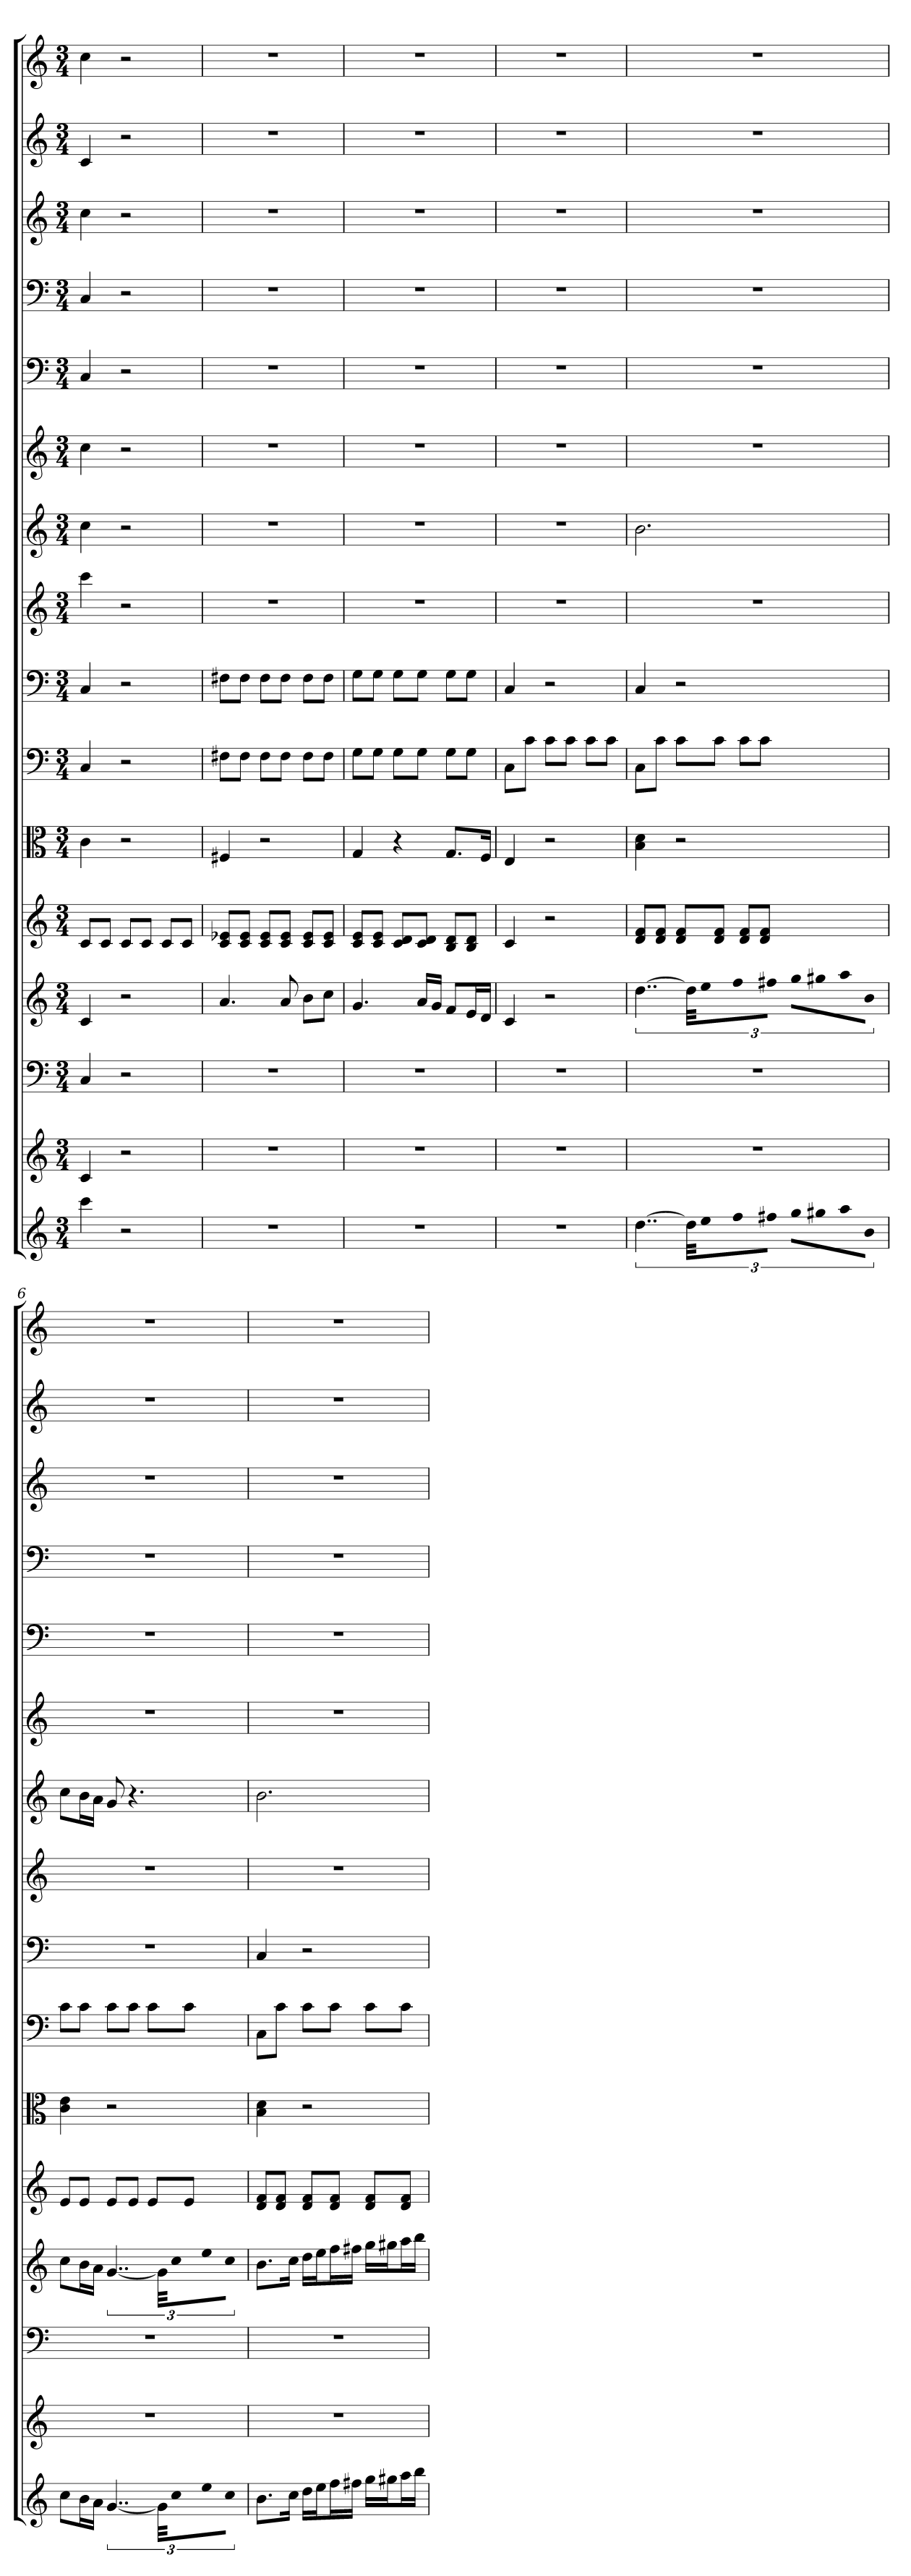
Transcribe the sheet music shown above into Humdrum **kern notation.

**kern	**kern	**kern	**kern	**kern	**kern	**kern	**kern	**kern	**kern	**kern	**kern	**kern	**kern	**kern	**kern
*part16	*part15	*part14	*part13	*part12	*part11	*part10	*part9	*part8	*part7	*part6	*part5	*part4	*part3	*part2	*part1
*staff16	*staff15	*staff14	*staff13	*staff12	*staff11	*staff10	*staff9	*staff8	*staff7	*staff6	*staff5	*staff4	*staff3	*staff2	*staff1
*	*	*clefF4	*	*	*clefC3	*clefF4	*clefF4	*	*	*	*clefF4	*clefF4	*	*	*
*k[]	*k[]	*k[]	*k[]	*k[]	*k[]	*k[]	*k[]	*k[]	*k[]	*k[]	*k[]	*k[]	*k[]	*k[]	*k[]
*C:	*C:	*C:	*C:	*C:	*C:	*C:	*C:	*C:	*C:	*C:	*C:	*C:	*C:	*C:	*C:
*M3/4	*M3/4	*M3/4	*M3/4	*M3/4	*M3/4	*M3/4	*M3/4	*M3/4	*M3/4	*M3/4	*M3/4	*M3/4	*M3/4	*M3/4	*M3/4
=1	=1	=1	=1	=1	=1	=1	=1	=1	=1	=1	=1	=1	=1	=1	=1
4ccc	4c	4C	4c	8cL	4c	4C	4C	4ccc	4cc	4cc	4C	4C	4cc	4c	4cc
.	.	.	.	8cJ	.	.	.	.	.	.	.	.	.	.	.
2r	2r	2r	2r	8cL	2r	2r	2r	2r	2r	2r	2r	2r	2r	2r	2r
.	.	.	.	8cJ	.	.	.	.	.	.	.	.	.	.	.
.	.	.	.	8cL	.	.	.	.	.	.	.	.	.	.	.
.	.	.	.	8cJ	.	.	.	.	.	.	.	.	.	.	.
=2	=2	=2	=2	=2	=2	=2	=2	=2	=2	=2	=2	=2	=2	=2	=2
2.r	2.r	2.r	4.a	8c 8e-XL	4F#X	8F#X\L	8F#X\L	2.r	2.r	2.r	2.r	2.r	2.r	2.r	2.r
.	.	.	.	8c 8e-J	.	8F#\J	8F#\J	.	.	.	.	.	.	.	.
.	.	.	.	8c 8e-L	2r	8F#\L	8F#\L	.	.	.	.	.	.	.	.
.	.	.	8a	8c 8e-J	.	8F#\J	8F#\J	.	.	.	.	.	.	.	.
.	.	.	8bL	8c 8e-L	.	8F#\L	8F#\L	.	.	.	.	.	.	.	.
.	.	.	8ccJ	8c 8e-J	.	8F#\J	8F#\J	.	.	.	.	.	.	.	.
=3	=3	=3	=3	=3	=3	=3	=3	=3	=3	=3	=3	=3	=3	=3	=3
2.r	2.r	2.r	4.g	8c 8eL	4G	8G\L	8G\L	2.r	2.r	2.r	2.r	2.r	2.r	2.r	2.r
.	.	.	.	8c 8eJ	.	8G\J	8G\J	.	.	.	.	.	.	.	.
.	.	.	.	8c 8dL	4r	8G\L	8G\L	.	.	.	.	.	.	.	.
.	.	.	16aLL	8c 8dJ	.	8G\J	8G\J	.	.	.	.	.	.	.	.
.	.	.	16gJJ	.	.	.	.	.	.	.	.	.	.	.	.
.	.	.	8fL	8B 8dL	8.G/L	8G\L	8G\L	.	.	.	.	.	.	.	.
.	.	.	16eL	8B 8dJ	.	8G\J	8G\J	.	.	.	.	.	.	.	.
.	.	.	16dJJ	.	16F/Jk	.	.	.	.	.	.	.	.	.	.
=4	=4	=4	=4	=4	=4	=4	=4	=4	=4	=4	=4	=4	=4	=4	=4
2.r	2.r	2.r	4c	4c	4E	8C\L	4C	2.r	2.r	2.r	2.r	2.r	2.r	2.r	2.r
.	.	.	.	.	.	8c\J	.	.	.	.	.	.	.	.	.
.	.	.	2r	2r	2r	8c\L	2r	.	.	.	.	.	.	.	.
.	.	.	.	.	.	8c\J	.	.	.	.	.	.	.	.	.
.	.	.	.	.	.	8c\L	.	.	.	.	.	.	.	.	.
.	.	.	.	.	.	8c\J	.	.	.	.	.	.	.	.	.
=5	=5	=5	=5	=5	=5	=5	=5	=5	=5	=5	=5	=5	=5	=5	=5
[6..dd	2.r	2.r	[6..dd	8d 8fL	4B 4d	8C\L	4C	2.r	2.b	2.r	2.r	2.r	2.r	2.r	2.r
.	.	.	.	8d 8fJ	.	8c\J	.	.	.	.	.	.	.	.	.
.	.	.	.	8d 8fL	2r	8c\L	2r	.	.	.	.	.	.	.	.
48ddKLL]	.	.	48ddKLL]	.	.	.	.	.	.	.	.	.	.	.	.
16eeJ	.	.	16eeJ	.	.	.	.	.	.	.	.	.	.	.	.
16ffL	.	.	16ffL	8d 8fJ	.	8c\J	.	.	.	.	.	.	.	.	.
16ff#XJJ	.	.	16ff#XJJ	.	.	.	.	.	.	.	.	.	.	.	.
16ggLL	.	.	16ggLL	8d 8fL	.	8c\L	.	.	.	.	.	.	.	.	.
16gg#XJ	.	.	16gg#XJ	.	.	.	.	.	.	.	.	.	.	.	.
16aaL	.	.	16aaL	8d 8fJ	.	8c\J	.	.	.	.	.	.	.	.	.
16bJJ	.	.	16bJJ	.	.	.	.	.	.	.	.	.	.	.	.
=6	=6	=6	=6	=6	=6	=6	=6	=6	=6	=6	=6	=6	=6	=6	=6
8ccL	2.r	2.r	8ccL	8eL	4c 4e	8c\L	2.r	2.r	8ccL	2.r	2.r	2.r	2.r	2.r	2.r
16bL	.	.	16bL	8eJ	.	8c\J	.	.	16bL	.	.	.	.	.	.
16aJJ	.	.	16aJJ	.	.	.	.	.	16aJJ	.	.	.	.	.	.
[6..g	.	.	[6..g	8eL	2r	8c\L	.	.	8g	.	.	.	.	.	.
.	.	.	.	8eJ	.	8c\J	.	.	4.r	.	.	.	.	.	.
.	.	.	.	8eL	.	8c\L	.	.	.	.	.	.	.	.	.
48gKLL]	.	.	48gKLL]	.	.	.	.	.	.	.	.	.	.	.	.
16ccJ	.	.	16ccJ	.	.	.	.	.	.	.	.	.	.	.	.
16eeL	.	.	16eeL	8eJ	.	8c\J	.	.	.	.	.	.	.	.	.
16ccJJ	.	.	16ccJJ	.	.	.	.	.	.	.	.	.	.	.	.
=7	=7	=7	=7	=7	=7	=7	=7	=7	=7	=7	=7	=7	=7	=7	=7
8.bL	2.r	2.r	8.bL	8d 8fL	4B 4d	8C\L	4C	2.r	2.b	2.r	2.r	2.r	2.r	2.r	2.r
.	.	.	.	8d 8fJ	.	8c\J	.	.	.	.	.	.	.	.	.
16ccJk	.	.	16ccJk	.	.	.	.	.	.	.	.	.	.	.	.
16ddLL	.	.	16ddLL	8d 8fL	2r	8c\L	2r	.	.	.	.	.	.	.	.
16eeJ	.	.	16eeJ	.	.	.	.	.	.	.	.	.	.	.	.
16ffL	.	.	16ffL	8d 8fJ	.	8c\J	.	.	.	.	.	.	.	.	.
16ff#XJJ	.	.	16ff#XJJ	.	.	.	.	.	.	.	.	.	.	.	.
16ggLL	.	.	16ggLL	8d 8fL	.	8c\L	.	.	.	.	.	.	.	.	.
16gg#XJ	.	.	16gg#XJ	.	.	.	.	.	.	.	.	.	.	.	.
16aaL	.	.	16aaL	8d 8fJ	.	8c\J	.	.	.	.	.	.	.	.	.
16bbJJ	.	.	16bbJJ	.	.	.	.	.	.	.	.	.	.	.	.
=	=	=	=	=	=	=	=	=	=	=	=	=	=	=	=
*-	*-	*-	*-	*-	*-	*-	*-	*-	*-	*-	*-	*-	*-	*-	*-
